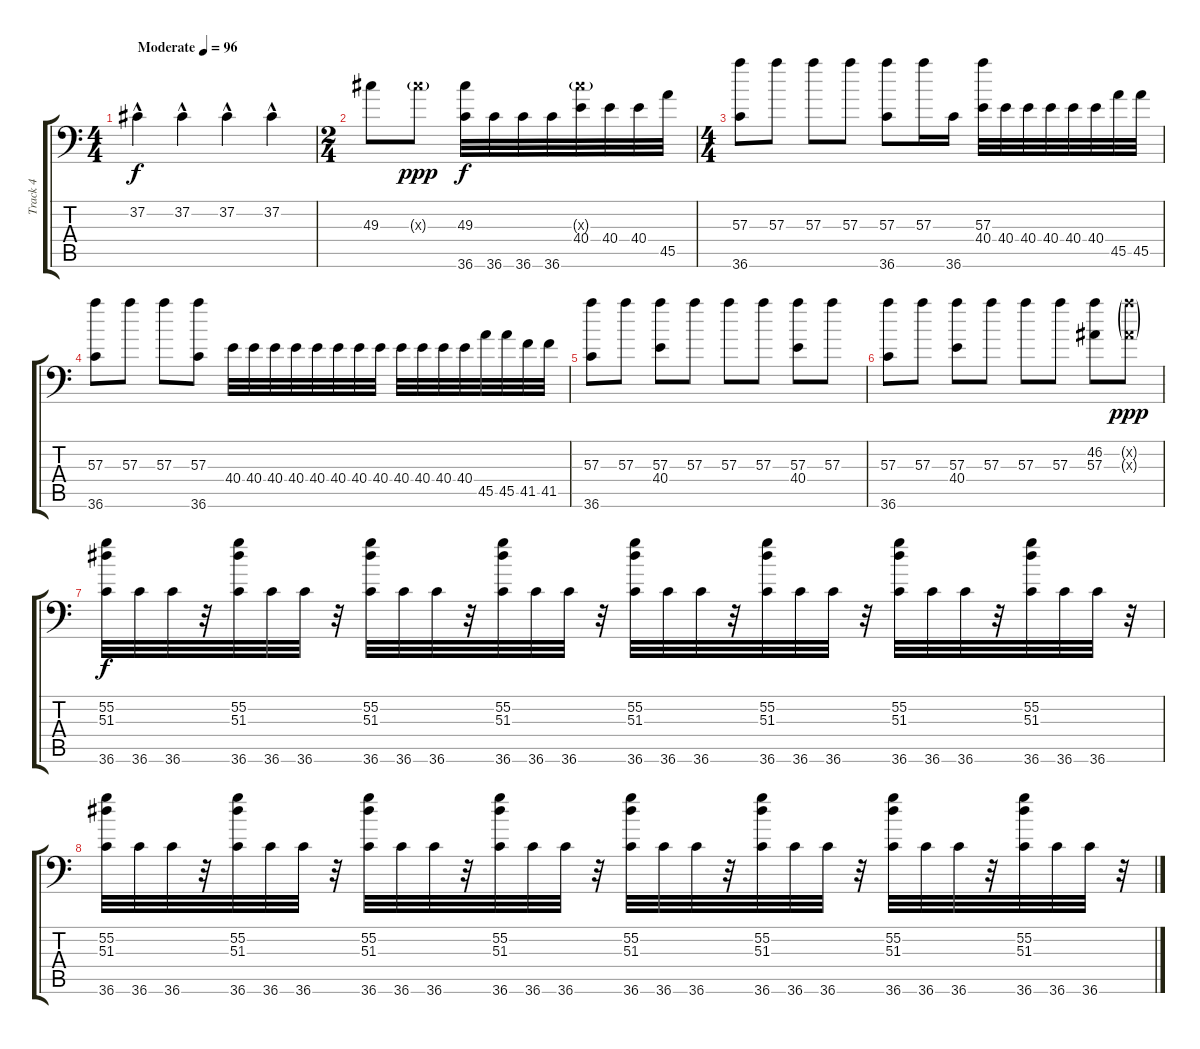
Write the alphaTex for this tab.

\track ("Track 4" "Track 4") {instrument acousticgrandpiano}
\staff {score tabs}
\tuning (C-1 C-1 C-1 C-1 C-1 C-1) {hide}
\ts (4 4)
\tempo (96 "Moderate")
\clef f4
\ks c
37.2{hac}.4{dy f instrument acousticgrandpiano} 37.2{hac}.4 37.2{hac}.4 37.2{hac}.4 |
\ts (2 4)
49.3.8 49.3{g x}.8{dy ppp} (49.3 36.6).32{dy f} 36.6.32 36.6.32 36.6.32 (49.3{g x} 40.4).32 40.4.32 40.4.32 45.5.32 |
\ts (4 4)
(57.3 36.6).8 57.3.8 57.3.8 57.3.8 (57.3 36.6).8 57.3.16 36.6.16 (57.3 40.4).32 40.4.32 40.4.32 40.4.32 40.4.32 40.4.32 45.5.32 45.5.32 |
(57.3 36.6).8 57.3.8 57.3.8 (57.3 36.6).8 40.4.32 40.4.32 40.4.32 40.4.32 40.4.32 40.4.32 40.4.32 40.4.32 40.4.32 40.4.32 40.4.32 40.4.32 45.5.32 45.5.32 41.5.32 41.5.32 |
(57.3 36.6).8 57.3.8 (57.3 40.4).8 57.3.8 57.3.8 57.3.8 (57.3 40.4).8 57.3.8 |
(57.3 36.6).8 57.3.8 (57.3 40.4).8 57.3.8 57.3.8 57.3.8 (46.2 57.3).8 (46.2{g x} 57.3{g x}).8{dy ppp} |
(55.2 51.3 36.6).32{dy f} 36.6.32 36.6.32 r.32 (55.2 51.3 36.6).32 36.6.32 36.6.32 r.32 (55.2 51.3 36.6).32 36.6.32 36.6.32 r.32 (55.2 51.3 36.6).32 36.6.32 36.6.32 r.32 (55.2 51.3 36.6).32 36.6.32 36.6.32 r.32 (55.2 51.3 36.6).32 36.6.32 36.6.32 r.32 (55.2 51.3 36.6).32 36.6.32 36.6.32 r.32 (55.2 51.3 36.6).32 36.6.32 36.6.32 r.32 |
(55.2 51.3 36.6).32 36.6.32 36.6.32 r.32 (55.2 51.3 36.6).32 36.6.32 36.6.32 r.32 (55.2 51.3 36.6).32 36.6.32 36.6.32 r.32 (55.2 51.3 36.6).32 36.6.32 36.6.32 r.32 (55.2 51.3 36.6).32 36.6.32 36.6.32 r.32 (55.2 51.3 36.6).32 36.6.32 36.6.32 r.32 (55.2 51.3 36.6).32 36.6.32 36.6.32 r.32 (55.2 51.3 36.6).32 36.6.32 36.6.32 r.32
